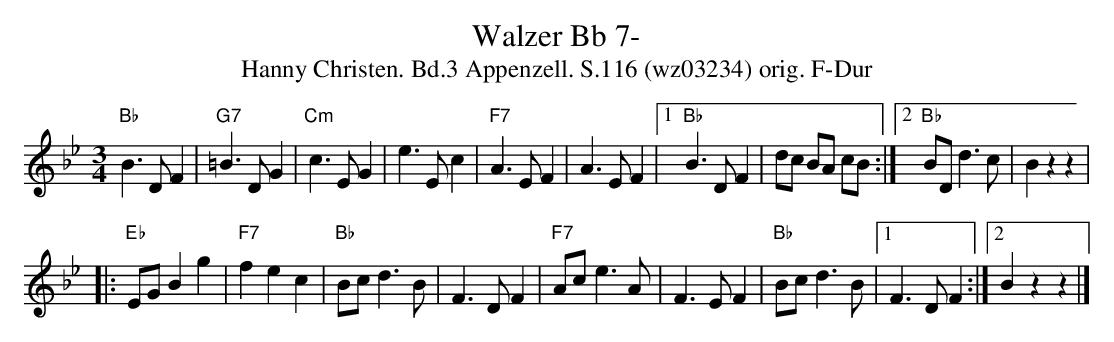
X:1
T:Walzer Bb 7-
T:Hanny Christen. Bd.3 Appenzell. S.116 (wz03234) orig. F-Dur
M:3/4
L:1/8
K:Bbmaj
"Bb"B3 D F2 | "G7"=B3 D G2 | "Cm"c3 E G2 | e3 E c2 | "F7"A3 E F2 | A3 E F2 |1 "Bb"B3 D F2 | dc BA cB :|2 "Bb"BD d3 c | B2 z2 z2 |
|: "Eb"EG B2 g2 | "F7"f2 e2 c2 | "Bb"Bc d3 B | F3 D F2 | "F7"Ac e3 A | F3 E F2 | "Bb"Bc d3 B |1 F3 D F2 :|2 B2 z2 z2 |]
